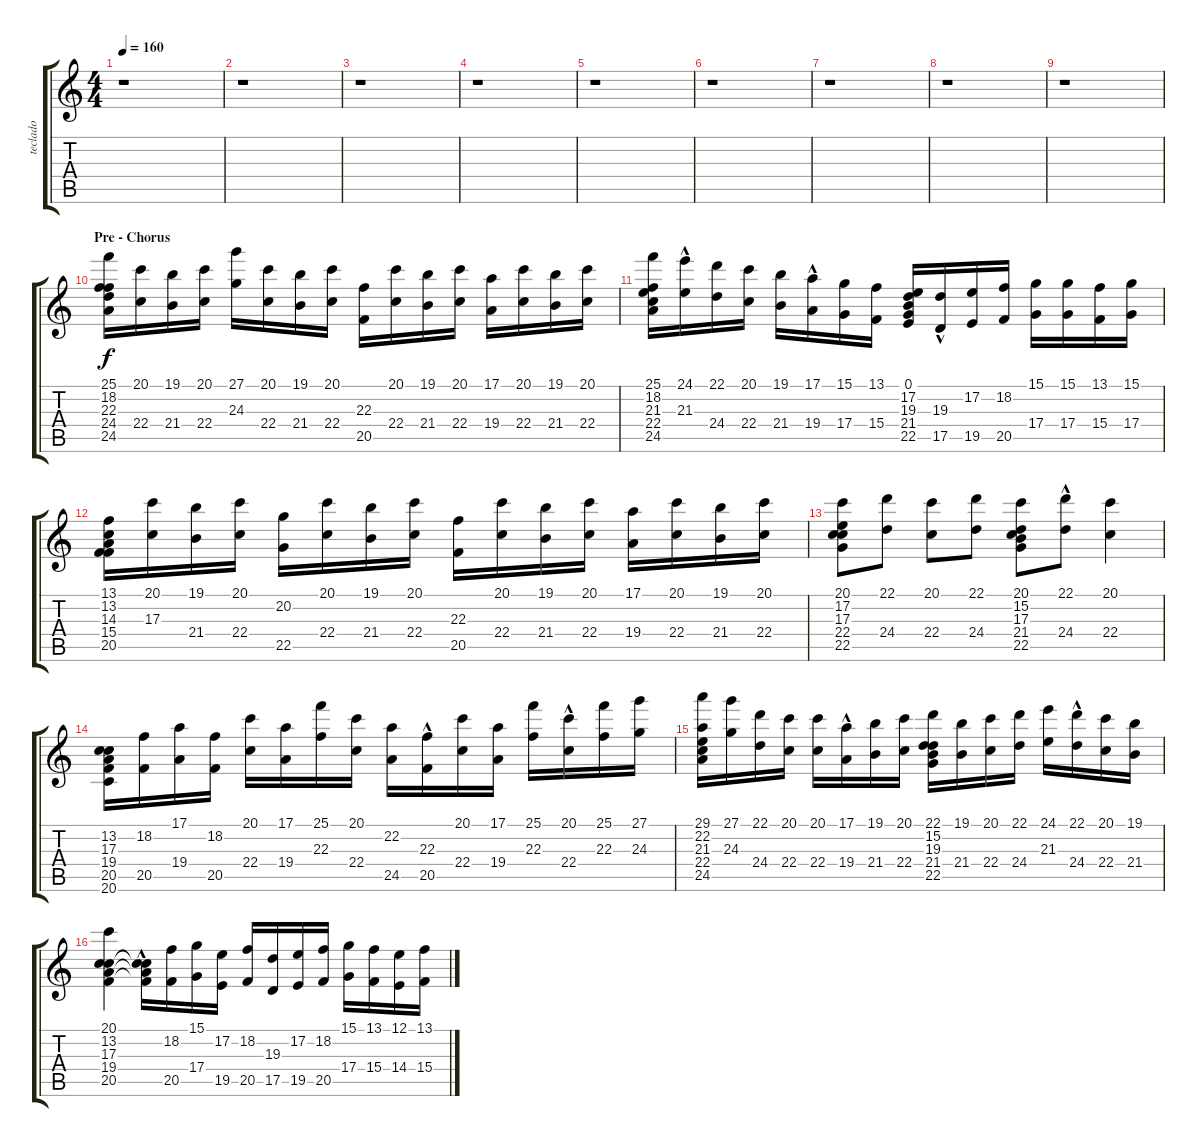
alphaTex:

\track ("teclado" "teclado") {instrument stringensemble1}
\staff {score tabs}
\tuning (E4 B3 G3 D3 A2 E2) {hide}
\ts (4 4)
\tempo 160
\clef g2
\ks c
r.1{dy f} |
r.1 |
r.1 |
r.1 |
r.1 |
r.1 |
r.1 |
r.1 |
r.1 |
\section ("" "Pre - Chorus")
(25.1 18.2 22.3 24.4 24.5).16 (20.1 22.4).16 (19.1 21.4).16 (20.1 22.4).16 (27.1 24.3).16 (20.1 22.4).16 (19.1 21.4).16 (20.1 22.4).16 (22.3 20.5).16 (20.1 22.4).16 (19.1 21.4).16 (20.1 22.4).16 (17.1 19.4).16 (20.1 22.4).16 (19.1 21.4).16 (20.1 22.4).16 |
(25.1 18.2 21.3 22.4 24.5).16 (24.1 21.3{hac}).16 (22.1 24.4).16 (20.1 22.4).16 (19.1 21.4).16 (17.1 19.4{hac}).16 (15.1 17.4).16 (13.1 15.4).16 (0.1 17.2 19.3 21.4 22.5).16 (19.3{hac} 17.5).16 (17.2 19.5).16 (18.2 20.5).16 (15.1 17.4).16 (15.1 17.4).16 (13.1 15.4).16 (15.1 17.4).16 |
(13.1 13.2 14.3 15.4 20.5).16 (20.1 17.3).16 (19.1 21.4).16 (20.1 22.4).16 (20.2 22.5).16 (20.1 22.4).16 (19.1 21.4).16 (20.1 22.4).16 (22.3 20.5).16 (20.1 22.4).16 (19.1 21.4).16 (20.1 22.4).16 (17.1 19.4).16 (20.1 22.4).16 (19.1 21.4).16 (20.1 22.4).16 |
(20.1 17.2 17.3 22.4 22.5).8 (22.1 24.4).8 (20.1 22.4).8 (22.1 24.4).8 (20.1 15.2 17.3 21.4 22.5).8 (22.1 24.4{hac}).8 (20.1 22.4).4 |
(13.2 17.3 19.4 20.5 20.6).16 (18.2 20.5).16 (17.1 19.4).16 (18.2 20.5).16 (20.1 22.4).16 (17.1 19.4).16 (25.1 22.3).16 (20.1 22.4).16 (22.2 24.5).16 (22.3 20.5{hac}).16 (20.1 22.4).16 (17.1 19.4).16 (25.1 22.3).16 (20.1 22.4{hac}).16 (25.1 22.3).16 (27.1 24.3).16 |
(29.1 22.2 21.3 22.4 24.5).16 (27.1 24.3).16 (22.1 24.4).16 (20.1 22.4).16 (20.1 22.4).16 (17.1 19.4{hac}).16 (19.1 21.4).16 (20.1 22.4).16 (22.1 15.2 19.3 21.4 22.5).16 (19.1 21.4).16 (20.1 22.4).16 (22.1 24.4).16 (24.1 21.3).16 (22.1 24.4{hac}).16 (20.1 22.4).16 (19.1 21.4).16 |
(20.1 13.2 17.3 19.4 20.5).4 (13.2{hac t} 17.3{hac t} 19.4{hac t} 20.5{t}).16 (18.2 20.5).16 (15.1 17.4).16 (17.2 19.5).16 (18.2 20.5).16 (19.3 17.5).16 (17.2 19.5).16 (18.2 20.5).16 (15.1 17.4).16 (13.1 15.4).16 (12.1 14.4).16 (13.1 15.4).16
